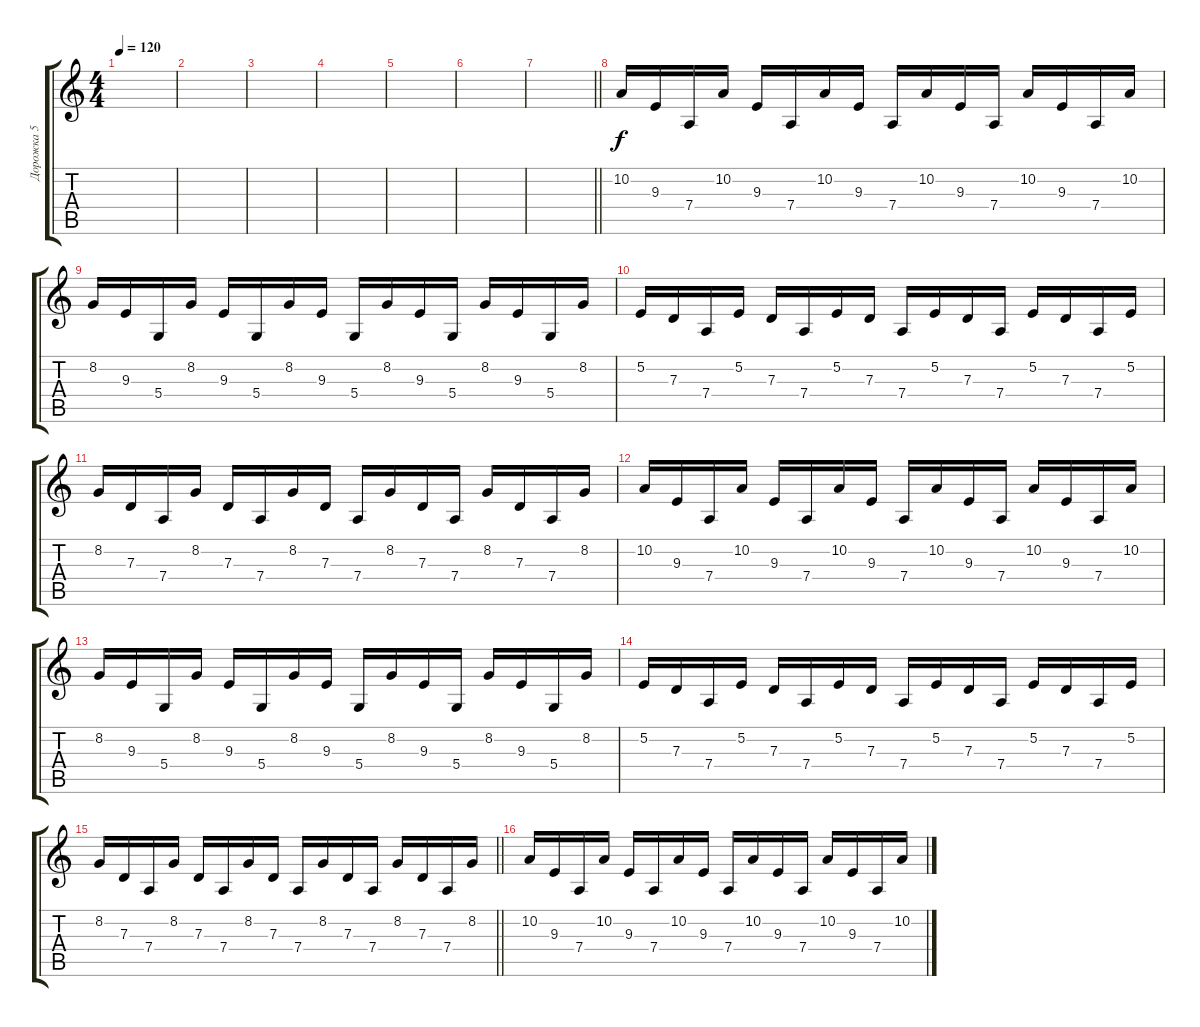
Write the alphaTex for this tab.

\track ("Дорожка 5" "Дорожка 5") {instrument lead2sawtooth}
\staff {score tabs}
\tuning (E4 B3 G3 D3 A2 E2) {hide}
\ts (4 4)
\tempo 120
\clef g2
\ks c
|
|
|
|
|
|
\barLineRight lightlight
|
10.2.16 9.3.16 7.4.16 10.2.16 9.3.16 7.4.16 10.2.16 9.3.16 7.4.16 10.2.16 9.3.16 7.4.16 10.2.16 9.3.16 7.4.16 10.2.16 |
8.2.16 9.3.16 5.4.16 8.2.16 9.3.16 5.4.16 8.2.16 9.3.16 5.4.16 8.2.16 9.3.16 5.4.16 8.2.16 9.3.16 5.4.16 8.2.16 |
5.2.16 7.3.16 7.4.16 5.2.16 7.3.16 7.4.16 5.2.16 7.3.16 7.4.16 5.2.16 7.3.16 7.4.16 5.2.16 7.3.16 7.4.16 5.2.16 |
8.2.16 7.3.16 7.4.16 8.2.16 7.3.16 7.4.16 8.2.16 7.3.16 7.4.16 8.2.16 7.3.16 7.4.16 8.2.16 7.3.16 7.4.16 8.2.16 |
10.2.16 9.3.16 7.4.16 10.2.16 9.3.16 7.4.16 10.2.16 9.3.16 7.4.16 10.2.16 9.3.16 7.4.16 10.2.16 9.3.16 7.4.16 10.2.16 |
8.2.16 9.3.16 5.4.16 8.2.16 9.3.16 5.4.16 8.2.16 9.3.16 5.4.16 8.2.16 9.3.16 5.4.16 8.2.16 9.3.16 5.4.16 8.2.16 |
5.2.16 7.3.16 7.4.16 5.2.16 7.3.16 7.4.16 5.2.16 7.3.16 7.4.16 5.2.16 7.3.16 7.4.16 5.2.16 7.3.16 7.4.16 5.2.16 |
\barLineRight lightlight
8.2.16 7.3.16 7.4.16 8.2.16 7.3.16 7.4.16 8.2.16 7.3.16 7.4.16 8.2.16 7.3.16 7.4.16 8.2.16 7.3.16 7.4.16 8.2.16 |
10.2.16 9.3.16 7.4.16 10.2.16 9.3.16 7.4.16 10.2.16 9.3.16 7.4.16 10.2.16 9.3.16 7.4.16 10.2.16 9.3.16 7.4.16 10.2.16
